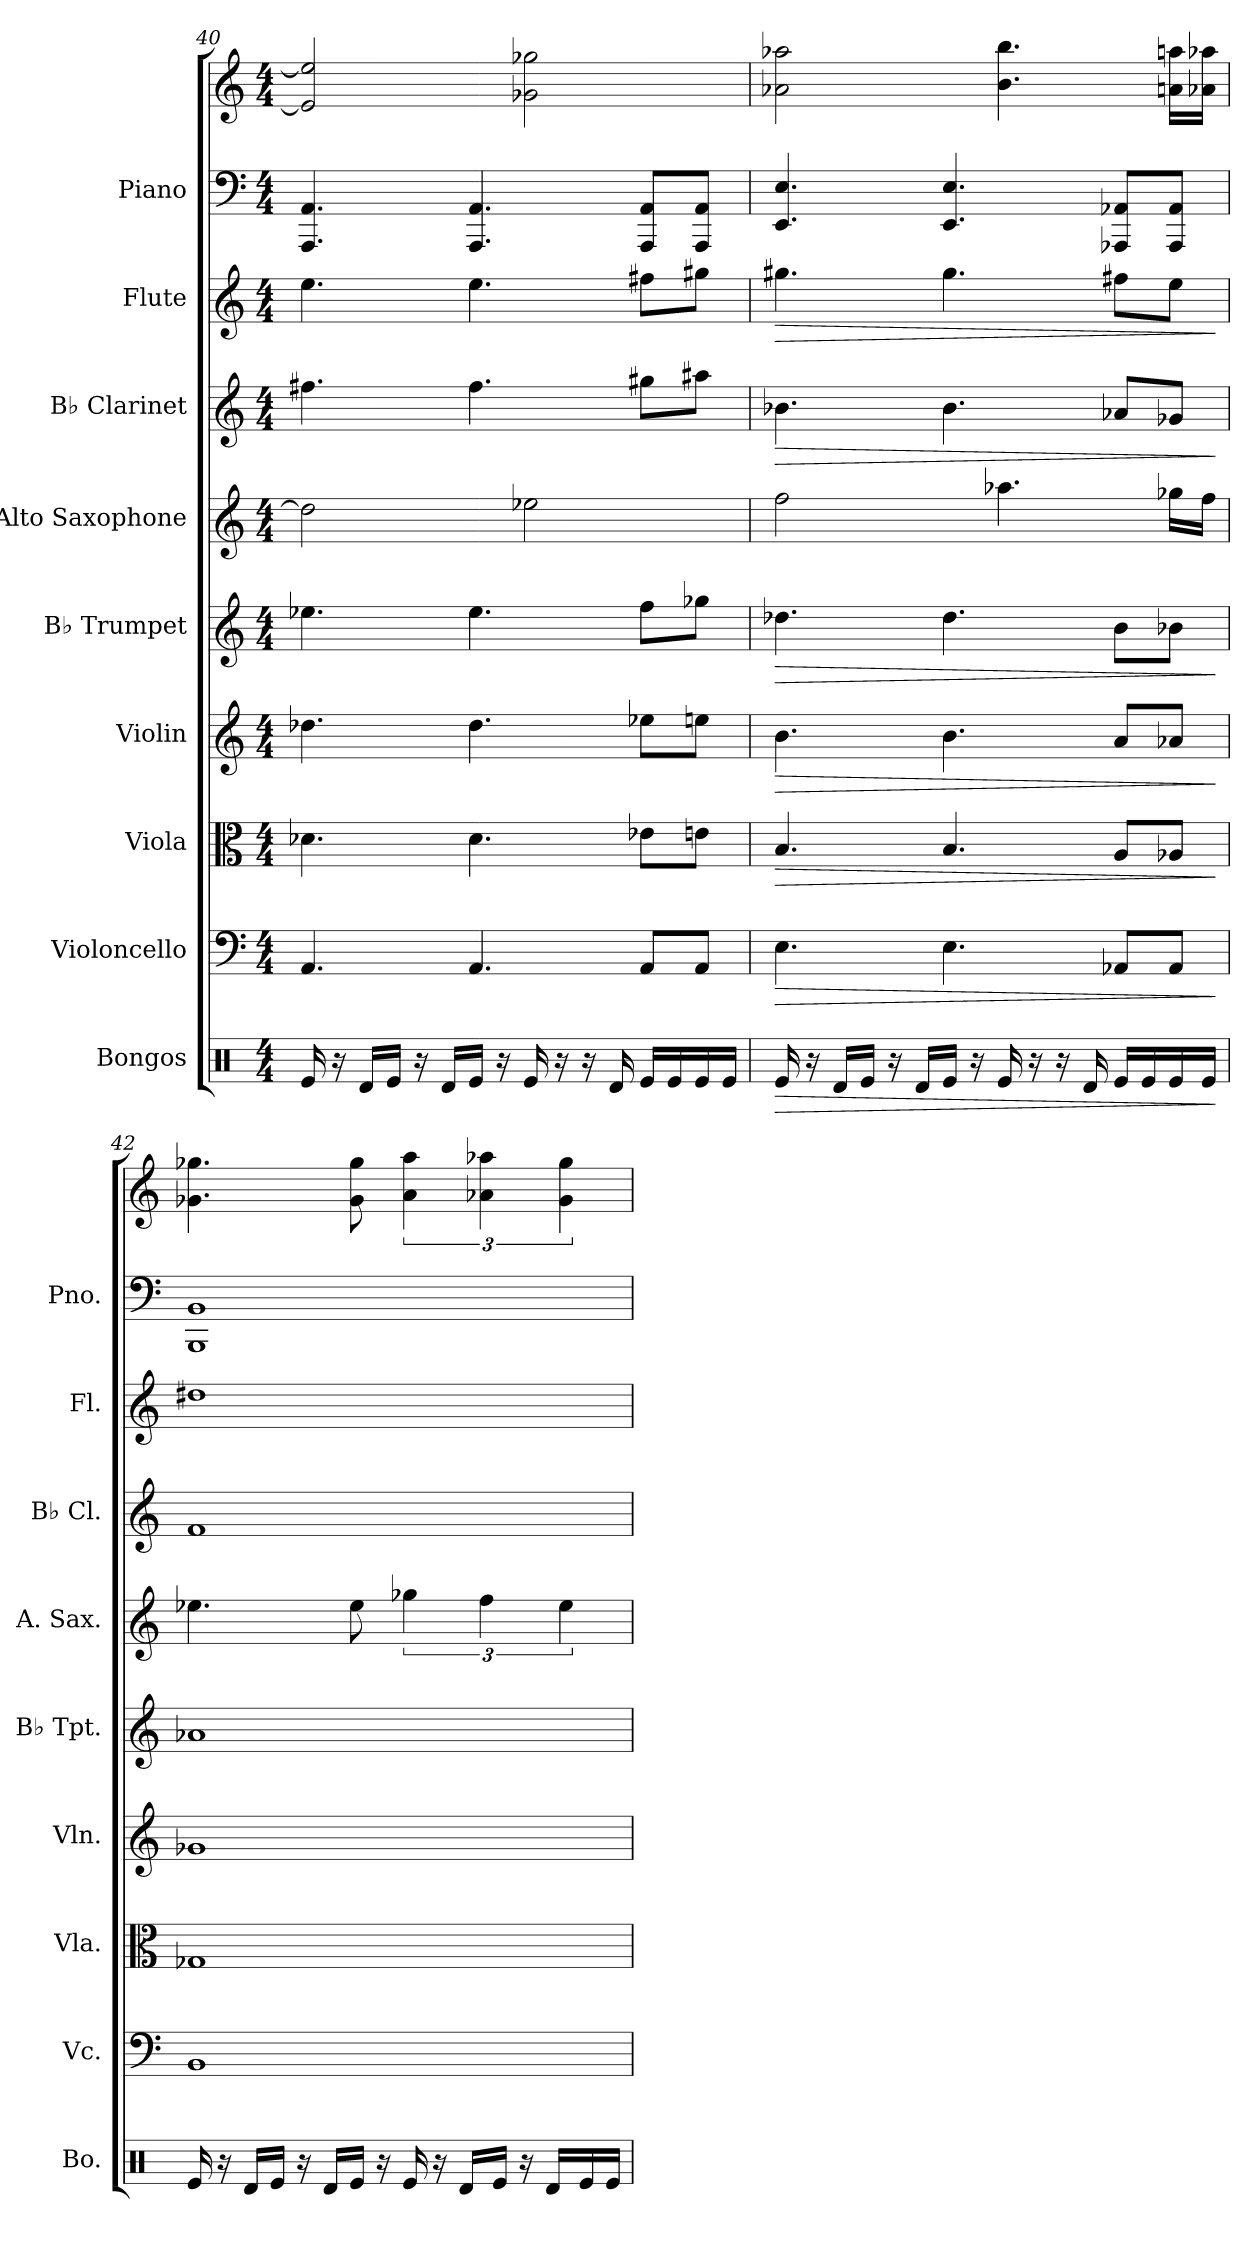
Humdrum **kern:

**kern	**dynam	**kern	**dynam	**kern	**dynam	**kern	**dynam	**kern	**dynam	**kern	**kern	**dynam	**kern	**dynam	**kern	**kern
*part9	*part9	*part8	*part8	*part7	*part7	*part6	*part6	*part5	*part5	*part4	*part3	*part3	*part2	*part2	*part1	*part1
*staff10	*staff10	*staff9	*staff9	*staff8	*staff8	*staff7	*staff7	*staff6	*staff6	*staff5	*staff4	*staff4	*staff3	*staff3	*staff2	*staff1
*I"Bongos	*	*I"Violoncello	*	*I"Viola	*	*I"Violin	*	*I"B♭ Trumpet	*	*I"Alto Saxophone	*I"B♭ Clarinet	*	*I"Flute	*	*I"Piano	*
*I'Bo.	*	*I'Vc.	*	*I'Vla.	*	*I'Vln.	*	*I'B♭ Tpt.	*	*I'A. Sax.	*I'B♭ Cl.	*	*I'Fl.	*	*I'Pno.	*
!!LO:PB:g=z
*clefX	*	*clefF4	*	*clefC3	*	*clefG2	*	*clefG2	*	*clefG2	*clefG2	*	*clefG2	*	*clefF4	*clefG2
*	*	*	*	*	*	*	*	*ITrd1c2	*	*ITrd5c9	*ITrd1c2	*	*	*	*	*
*k[]	*	*k[]	*	*k[]	*	*k[]	*	*k[b-e-]	*	*k[b-e-a-]	*k[b-e-]	*	*k[]	*	*k[]	*k[]
*M4/4	*	*M4/4	*	*M4/4	*	*M4/4	*	*M4/4	*	*M4/4	*M4/4	*	*M4/4	*	*M4/4	*M4/4
=40	=40	=40	=40	=40	=40	=40	=40	=40	=40	=40	=40	=40	=40	=40	=40	=40
16Re/	.	4.AA/	.	4.d-X\	.	4.dd-X\	.	4.dd-X\	.	2f-\]	4.een\	.	4.ee\	.	4.AAA/ 4.AA/	2e/] 2ee/]
16r	.	.	.	.	.	.	.	.	.	.	.	.	.	.	.	.
16Rd/LL	.	.	.	.	.	.	.	.	.	.	.	.	.	.	.	.
16Re/JJ	.	.	.	.	.	.	.	.	.	.	.	.	.	.	.	.
16r	.	.	.	.	.	.	.	.	.	.	.	.	.	.	.	.
16Rd/LL	.	.	.	.	.	.	.	.	.	.	.	.	.	.	.	.
16Re/JJ	.	4.AA/	.	4.d-\	.	4.dd-\	.	4.dd-\	.	.	4.ee\	.	4.ee\	.	4.AAA/ 4.AA/	.
16r	.	.	.	.	.	.	.	.	.	.	.	.	.	.	.	.
16Re/	.	.	.	.	.	.	.	.	.	2g-X\	.	.	.	.	.	2g-X\ 2gg-X\
16r	.	.	.	.	.	.	.	.	.	.	.	.	.	.	.	.
16r	.	.	.	.	.	.	.	.	.	.	.	.	.	.	.	.
16Rd/	.	.	.	.	.	.	.	.	.	.	.	.	.	.	.	.
16Re/LL	.	8AA/L	.	8e-X\L	.	8ee-X\L	.	8ee-\L	.	.	8ff#X\L	.	8ff#X\L	.	8AAA/ 8AA/L	.
16Re/	.	.	.	.	.	.	.	.	.	.	.	.	.	.	.	.
16Re/	.	8AA/J	.	8en\J	.	8een\J	.	8ff-X\J	.	.	8gg#X\J	.	8gg#X\J	.	8AAA/ 8AA/J	.
16Re/JJ	.	.	.	.	.	.	.	.	.	.	.	.	.	.	.	.
=41	=41	=41	=41	=41	=41	=41	=41	=41	=41	=41	=41	=41	=41	=41	=41	=41
!	!LO:HP:b	!	!LO:HP:b	!	!LO:HP:b	!	!LO:HP:b	!	!LO:HP:b	!	!	!LO:HP:b	!	!LO:HP:b	!	!
16Re/	>	4.E\	>	4.B/	>	4.b\	>	4.cc-X\	>	2a-\	4.a-X\	>	4.gg#X\	>	4.EE/ 4.E/	2a-X\ 2aa-X\
16r	.	.	.	.	.	.	.	.	.	.	.	.	.	.	.	.
16Rd/LL	.	.	.	.	.	.	.	.	.	.	.	.	.	.	.	.
16Re/JJ	.	.	.	.	.	.	.	.	.	.	.	.	.	.	.	.
16r	.	.	.	.	.	.	.	.	.	.	.	.	.	.	.	.
16Rd/LL	.	.	.	.	.	.	.	.	.	.	.	.	.	.	.	.
16Re/JJ	.	4.E\	.	4.B/	.	4.b\	.	4.cc-\	.	.	4.a-\	.	4.gg#\	.	4.EE/ 4.E/	.
16r	.	.	.	.	.	.	.	.	.	.	.	.	.	.	.	.
16Re/	.	.	.	.	.	.	.	.	.	4.cc-X\	.	.	.	.	.	4.b\ 4.bb\
16r	.	.	.	.	.	.	.	.	.	.	.	.	.	.	.	.
16r	.	.	.	.	.	.	.	.	.	.	.	.	.	.	.	.
16Rd/	.	.	.	.	.	.	.	.	.	.	.	.	.	.	.	.
16Re/LL	.	8AA-X/L	.	8A/L	.	8a/L	.	8a\L	.	.	8g-X/L	.	8ff#X\L	.	8AAA-X/ 8AA-X/L	.
16Re/	.	.	.	.	.	.	.	.	.	.	.	.	.	.	.	.
16Re/	.	8AA-/J	.	8A-X/J	.	8a-X/J	.	8a-X\J	.	16b--X\LL	8f-X/J	.	8ee\J	.	8AAA-/ 8AA-/J	16an\ 16aan\LL
16Re/JJ	.	.	.	.	.	.	.	.	.	16a-\JJ	.	.	.	.	.	16a-X\ 16aa-X\JJ
.	]	.	]	.	]	.	]	.	]	.	.	]	.	]	.	.
!!LO:PB:g=z
=42	=42	=42	=42	=42	=42	=42	=42	=42	=42	=42	=42	=42	=42	=42	=42	=42
16Re/	.	1BB	.	1G-X	.	1g-X	.	1g-X	.	4.g-X\	1e-	.	1dd#X	.	1BBB 1BB	4.g-X\ 4.gg-X\
16r	.	.	.	.	.	.	.	.	.	.	.	.	.	.	.	.
16Rd/LL	.	.	.	.	.	.	.	.	.	.	.	.	.	.	.	.
16Re/JJ	.	.	.	.	.	.	.	.	.	.	.	.	.	.	.	.
16r	.	.	.	.	.	.	.	.	.	.	.	.	.	.	.	.
16Rd/LL	.	.	.	.	.	.	.	.	.	.	.	.	.	.	.	.
16Re/JJ	.	.	.	.	.	.	.	.	.	8g-\	.	.	.	.	.	8g-\ 8gg-\
16r	.	.	.	.	.	.	.	.	.	.	.	.	.	.	.	.
16Re/	.	.	.	.	.	.	.	.	.	6b--X\	.	.	.	.	.	6a\ 6aa\
16r	.	.	.	.	.	.	.	.	.	.	.	.	.	.	.	.
16Rd/LL	.	.	.	.	.	.	.	.	.	.	.	.	.	.	.	.
.	.	.	.	.	.	.	.	.	.	6a-\	.	.	.	.	.	6a-X\ 6aa-X\
16Re/JJ	.	.	.	.	.	.	.	.	.	.	.	.	.	.	.	.
16r	.	.	.	.	.	.	.	.	.	.	.	.	.	.	.	.
16Rd/LL	.	.	.	.	.	.	.	.	.	.	.	.	.	.	.	.
.	.	.	.	.	.	.	.	.	.	6g-\	.	.	.	.	.	6g-\ 6gg-\
16Re/	.	.	.	.	.	.	.	.	.	.	.	.	.	.	.	.
16Re/JJ	.	.	.	.	.	.	.	.	.	.	.	.	.	.	.	.
=	=	=	=	=	=	=	=	=	=	=	=	=	=	=	=	=
*-	*-	*-	*-	*-	*-	*-	*-	*-	*-	*-	*-	*-	*-	*-	*-	*-
